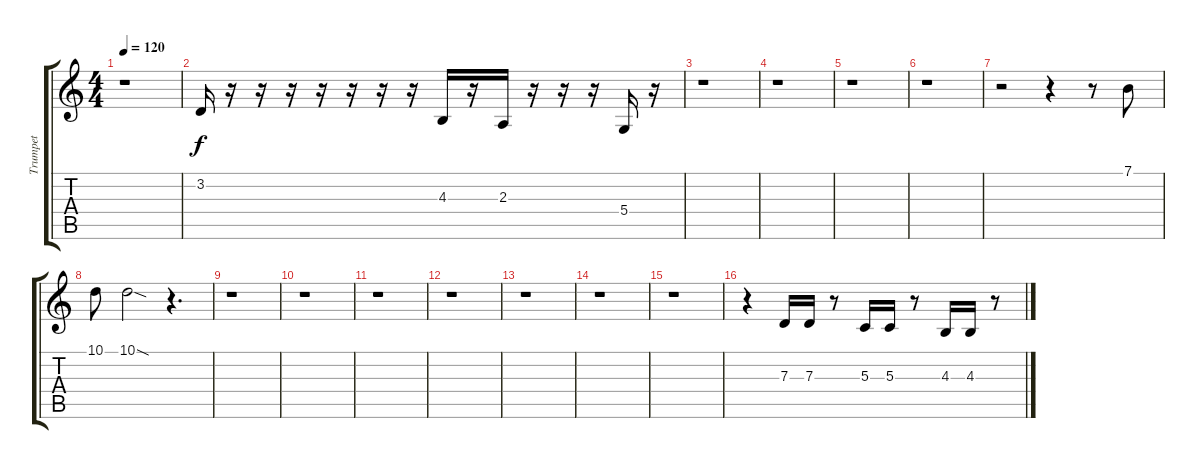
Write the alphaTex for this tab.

\track ("Trumpet" "Trumpet") {instrument brasssection}
\staff {score tabs}
\tuning (E4 B3 G3 D3 A2 E2) {hide}
\ts (4 4)
\tempo 120
\clef g2
\ks c
r.1{dy f} |
3.2.16 r.16 r.16 r.16 r.16 r.16 r.16 r.16 4.3.16 r.16 2.3.16 r.16 r.16 r.16 5.4.16 r.16 |
r.1 |
r.1 |
r.1 |
r.1 |
r.2 r.4 r.8 7.1.8{volume 6} |
10.1.8{volume 10} 10.1{sod}.2 r.4{d} |
r.1 |
r.1 |
r.1 |
r.1 |
r.1 |
r.1 |
r.1 |
r.4 7.3.16 7.3.16 r.8 5.3.16 5.3.16 r.8 4.3.16 4.3.16 r.8
